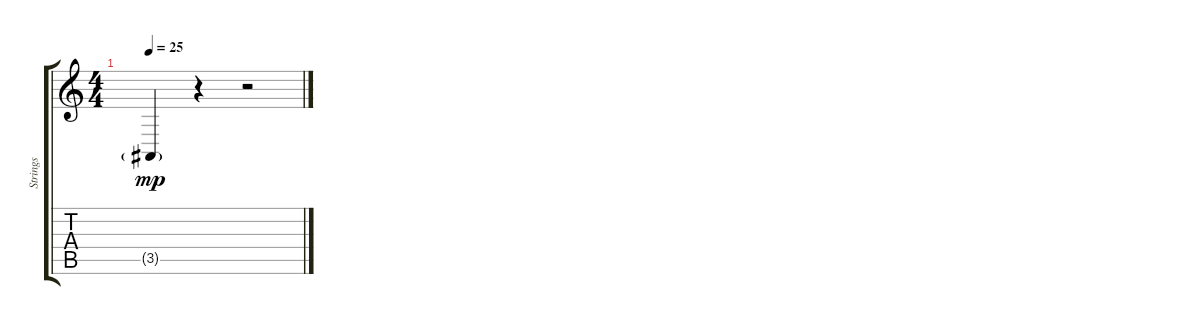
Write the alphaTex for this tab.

\track ("Strings" "Strings") {instrument stringensemble2}
\staff {score tabs}
\tuning (D4 A3 F3 C3 G2 D2) {hide}
\ts (4 4)
\tempo 25
\clef g2
\ks c
3.5{g}.4{dy mp} r.4 r.2
